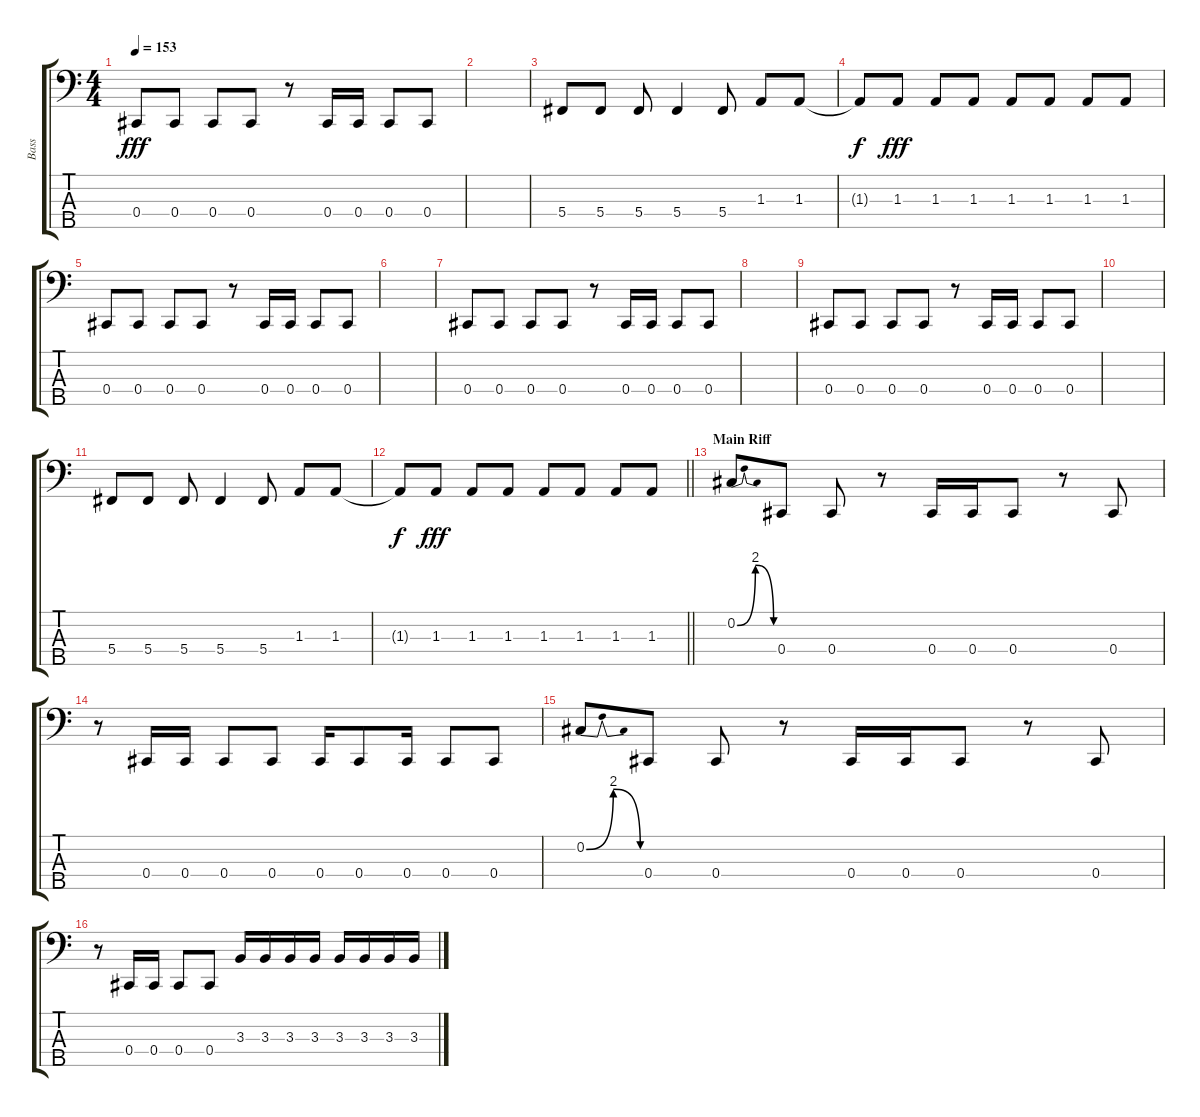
\track ("Bass" "Bass") {instrument electricbassfinger}
\staff {score tabs}
\tuning (Gb2 Db2 Ab1 Db1 Ab0) {hide}
\ts (4 4)
\tempo 153
\clef f4
\ks c
0.4.8{dy fff} 0.4.8 0.4.8 0.4.8 r.8 0.4.16 0.4.16 0.4.8 0.4.8 |
|
5.4.8 5.4.8 5.4.8 5.4.4 5.4.8 1.3.8 1.3.8 |
1.3{t}.8{dy f} 1.3.8{dy fff} 1.3.8 1.3.8 1.3.8 1.3.8 1.3.8 1.3.8 |
0.4.8 0.4.8 0.4.8 0.4.8 r.8 0.4.16 0.4.16 0.4.8 0.4.8 |
|
0.4.8 0.4.8 0.4.8 0.4.8 r.8 0.4.16 0.4.16 0.4.8 0.4.8 |
|
0.4.8 0.4.8 0.4.8 0.4.8 r.8 0.4.16 0.4.16 0.4.8 0.4.8 |
|
5.4.8 5.4.8 5.4.8 5.4.4 5.4.8 1.3.8 1.3.8 |
\barLineRight lightlight
1.3{t}.8{dy f} 1.3.8{dy fff} 1.3.8 1.3.8 1.3.8 1.3.8 1.3.8 1.3.8 |
\section ("" "Main Riff")
0.2{be (bendrelease 0 0 30 8 30 8 60 0)}.8 0.4.8 0.4.8 r.8 0.4.16 0.4.16 0.4.8 r.8 0.4.8 |
r.8 0.4.16 0.4.16 0.4.8 0.4.8 0.4.16 0.4.8 0.4.16 0.4.8 0.4.8 |
0.2{be (bendrelease 0 0 30 8 30 8 60 0)}.8 0.4.8 0.4.8 r.8 0.4.16 0.4.16 0.4.8 r.8 0.4.8 |
r.8 0.4.16 0.4.16 0.4.8 0.4.8 3.3.16 3.3.16 3.3.16 3.3.16 3.3.16 3.3.16 3.3.16 3.3.16
